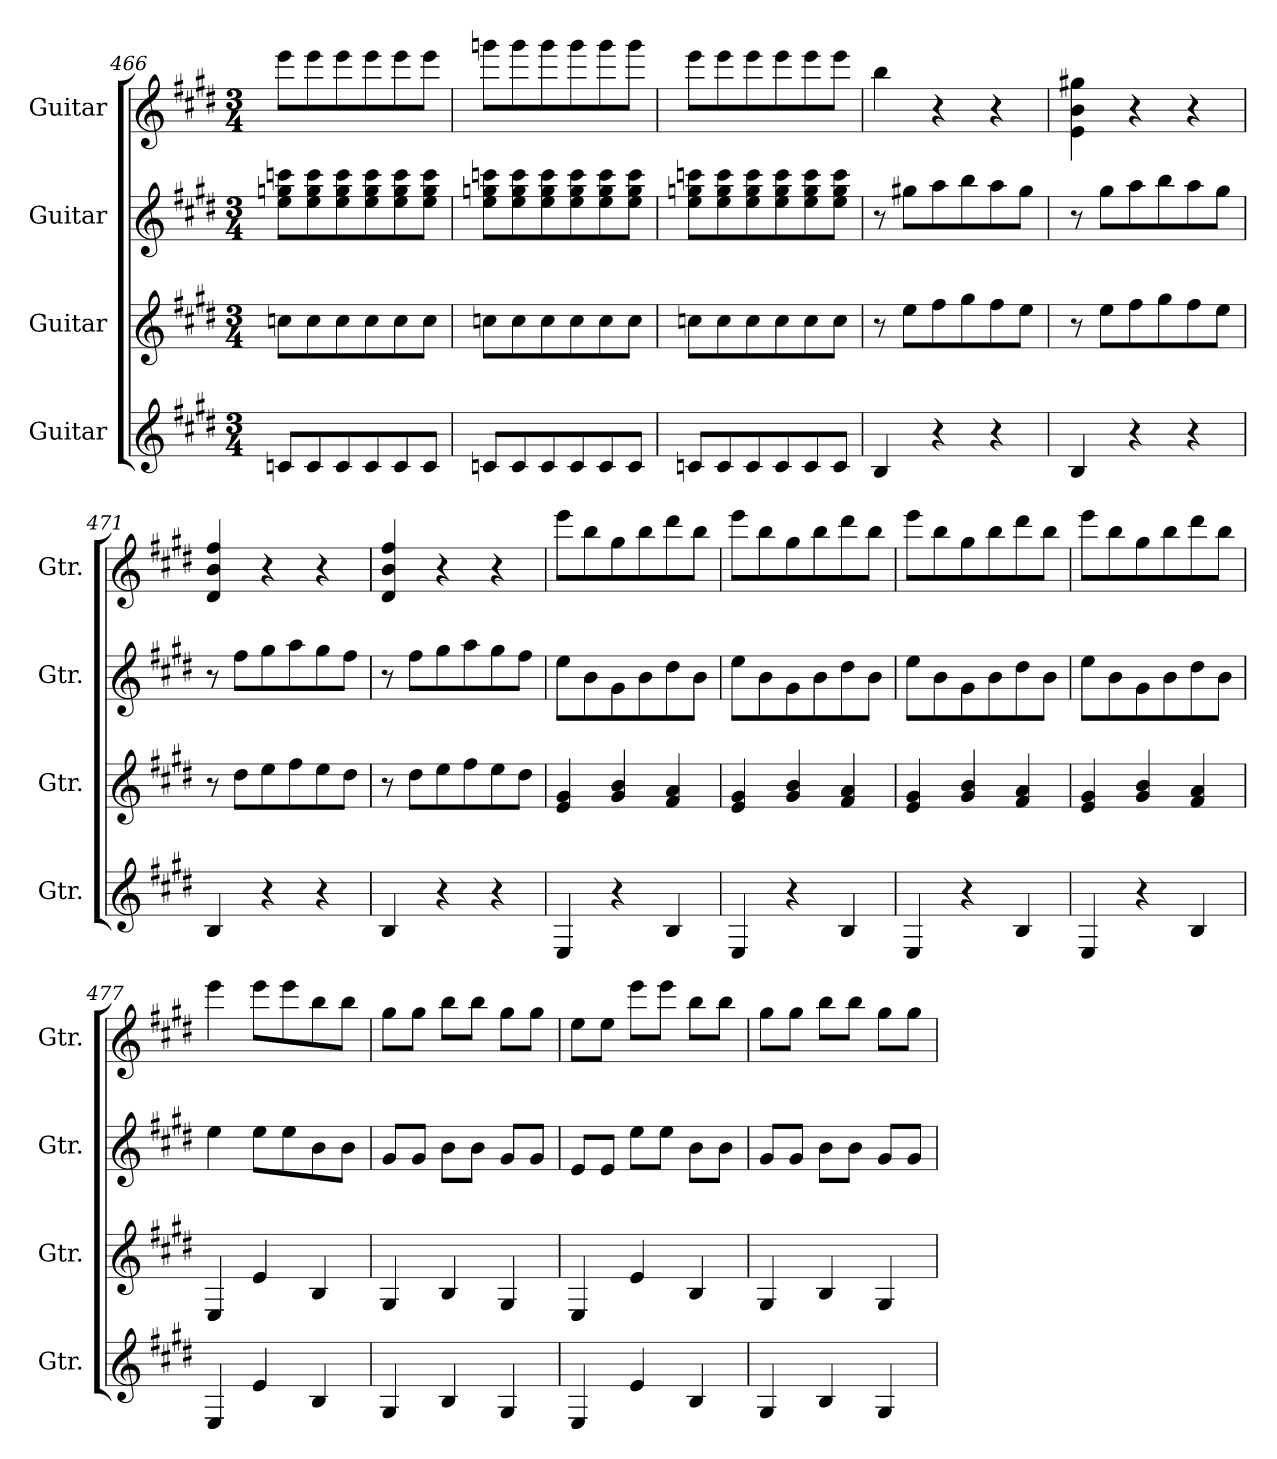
**kern	**kern	**kern	**kern
*part4	*part3	*part2	*part1
*staff4	*staff3	*staff2	*staff1
*I"Guitar	*I"Guitar	*I"Guitar	*I"Guitar
*I'Gtr.	*I'Gtr.	*I'Gtr.	*I'Gtr.
!!LO:PB:g=z
*clefG2	*clefG2	*clefG2	*clefG2
*ITrd7c12	*ITrd7c12	*ITrd7c12	*ITrd7c12
*k[f#c#g#d#]	*k[f#c#g#d#]	*k[f#c#g#d#]	*k[f#c#g#d#]
*E:	*E:	*E:	*E:
*M3/4	*M3/4	*M3/4	*M3/4
=466	=466	=466	=466
8Cni/L	8cni\L	8ei\ 8gni 8ccniL	8eei\L
8Ci/	8ci\	8ei\ 8gi 8cci	8eei\
8Ci/	8ci\	8ei\ 8gi 8cci	8eei\
8Ci/	8ci\	8ei\ 8gi 8cci	8eei\
8Ci/	8ci\	8ei\ 8gi 8cci	8eei\
8Ci/J	8ci\J	8ei\ 8gi 8cciJ	8eei\J
=467	=467	=467	=467
8Cni/L	8cni\L	8ei\ 8gni 8ccniL	8ggni\L
8Ci/	8ci\	8ei\ 8gi 8cci	8ggi\
8Ci/	8ci\	8ei\ 8gi 8cci	8ggi\
8Ci/	8ci\	8ei\ 8gi 8cci	8ggi\
8Ci/	8ci\	8ei\ 8gi 8cci	8ggi\
8Ci/J	8ci\J	8ei\ 8gi 8cciJ	8ggi\J
=468	=468	=468	=468
8Cni/L	8cni\L	8ei\ 8gni 8ccniL	8eei\L
8Ci/	8ci\	8ei\ 8gi 8cci	8eei\
8Ci/	8ci\	8ei\ 8gi 8cci	8eei\
8Ci/	8ci\	8ei\ 8gi 8cci	8eei\
8Ci/	8ci\	8ei\ 8gi 8cci	8eei\
8Ci/J	8ci\J	8ei\ 8gi 8cciJ	8eei\J
=469	=469	=469	=469
4BBi/	8r	8r	4bi\
.	8ei\L	8g#Xi\L	.
4r	8f#i\	8ai\	4r
.	8g#i\	8bi\	.
4r	8f#i\	8ai\	4r
.	8ei\J	8g#i\J	.
=470	=470	=470	=470
4BBi/	8r	8r	4Ei\ 4Bi 4g#Xi
.	8ei\L	8g#i\L	.
4r	8f#i\	8ai\	4r
.	8g#i\	8bi\	.
4r	8f#i\	8ai\	4r
.	8ei\J	8g#i\J	.
!!LO:LB:g=z
=471	=471	=471	=471
4BBi/	8r	8r	4D#i/ 4Bi 4f#i
.	8d#i\L	8f#i\L	.
4r	8ei\	8g#i\	4r
.	8f#i\	8ai\	.
4r	8ei\	8g#i\	4r
.	8d#i\J	8f#i\J	.
=472	=472	=472	=472
4BBi/	8r	8r	4D#i/ 4Bi 4f#i
.	8d#i\L	8f#i\L	.
4r	8ei\	8g#i\	4r
.	8f#i\	8ai\	.
4r	8ei\	8g#i\	4r
.	8d#i\J	8f#i\J	.
=473	=473	=473	=473
4EEi/	4Ei/ 4G#i	8ei\L	8eei\L
.	.	8Bi\	8bi\
4r	4G#i/ 4Bi	8G#i\	8g#i\
.	.	8Bi\	8bi\
4BBi/	4F#i/ 4Ai	8d#i\	8dd#i\
.	.	8Bi\J	8bi\J
=474	=474	=474	=474
4EEi/	4Ei/ 4G#i	8ei\L	8eei\L
.	.	8Bi\	8bi\
4r	4G#i/ 4Bi	8G#i\	8g#i\
.	.	8Bi\	8bi\
4BBi/	4F#i/ 4Ai	8d#i\	8dd#i\
.	.	8Bi\J	8bi\J
=475	=475	=475	=475
4EEi/	4Ei/ 4G#i	8ei\L	8eei\L
.	.	8Bi\	8bi\
4r	4G#i/ 4Bi	8G#i\	8g#i\
.	.	8Bi\	8bi\
4BBi/	4F#i/ 4Ai	8d#i\	8dd#i\
.	.	8Bi\J	8bi\J
!!LO:LB:g=z
=476	=476	=476	=476
4EEi/	4Ei/ 4G#i	8ei\L	8eei\L
.	.	8Bi\	8bi\
4r	4G#i/ 4Bi	8G#i\	8g#i\
.	.	8Bi\	8bi\
4BBi/	4F#i/ 4Ai	8d#i\	8dd#i\
.	.	8Bi\J	8bi\J
=477	=477	=477	=477
4EEi/	4EEi/	4ei\	4eei\
4Ei/	4Ei/	8ei\L	8eei\L
.	.	8ei\	8eei\
4BBi/	4BBi/	8Bi\	8bi\
.	.	8Bi\J	8bi\J
=478	=478	=478	=478
4GG#i/	4GG#i/	8G#i/L	8g#i\L
.	.	8G#i/J	8g#i\J
4BBi/	4BBi/	8Bi\L	8bi\L
.	.	8Bi\J	8bi\J
4GG#i/	4GG#i/	8G#i/L	8g#i\L
.	.	8G#i/J	8g#i\J
=479	=479	=479	=479
4EEi/	4EEi/	8Ei/L	8ei\L
.	.	8Ei/J	8ei\J
4Ei/	4Ei/	8ei\L	8eei\L
.	.	8ei\J	8eei\J
4BBi/	4BBi/	8Bi\L	8bi\L
.	.	8Bi\J	8bi\J
=480	=480	=480	=480
4GG#i/	4GG#i/	8G#i/L	8g#i\L
.	.	8G#i/J	8g#i\J
4BBi/	4BBi/	8Bi\L	8bi\L
.	.	8Bi\J	8bi\J
4GG#i/	4GG#i/	8G#i/L	8g#i\L
.	.	8G#i/J	8g#i\J
=	=	=	=
*-	*-	*-	*-
